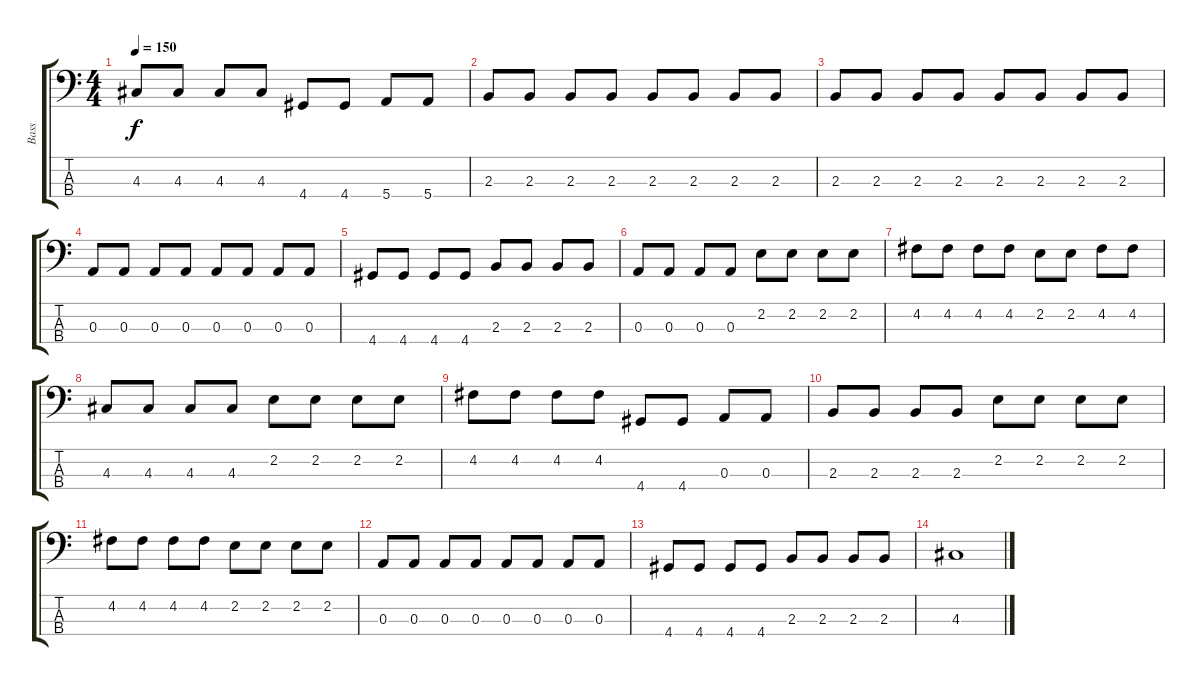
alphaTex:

\track ("Bass" "Bass") {instrument electricbasspick}
\staff {score tabs}
\tuning (G2 D2 A1 E1) {hide}
\ts (4 4)
\tempo 150
\clef f4
\ks c
4.3.8{dy f} 4.3.8 4.3.8 4.3.8 4.4.8 4.4.8 5.4.8 5.4.8 |
2.3.8 2.3.8 2.3.8 2.3.8 2.3.8 2.3.8 2.3.8 2.3.8 |
2.3.8 2.3.8 2.3.8 2.3.8 2.3.8 2.3.8 2.3.8 2.3.8 |
0.3.8 0.3.8 0.3.8 0.3.8 0.3.8 0.3.8 0.3.8 0.3.8 |
4.4.8 4.4.8 4.4.8 4.4.8 2.3.8 2.3.8 2.3.8 2.3.8 |
0.3.8 0.3.8 0.3.8 0.3.8 2.2.8 2.2.8 2.2.8 2.2.8 |
4.2.8 4.2.8 4.2.8 4.2.8 2.2.8 2.2.8 4.2.8 4.2.8 |
4.3.8 4.3.8 4.3.8 4.3.8 2.2.8 2.2.8 2.2.8 2.2.8 |
4.2.8 4.2.8 4.2.8 4.2.8 4.4.8 4.4.8 0.3.8 0.3.8 |
2.3.8 2.3.8 2.3.8 2.3.8 2.2.8 2.2.8 2.2.8 2.2.8 |
4.2.8 4.2.8 4.2.8 4.2.8 2.2.8 2.2.8 2.2.8 2.2.8 |
0.3.8 0.3.8 0.3.8 0.3.8 0.3.8 0.3.8 0.3.8 0.3.8 |
4.4.8 4.4.8 4.4.8 4.4.8 2.3.8 2.3.8 2.3.8 2.3.8 |
4.3.1
